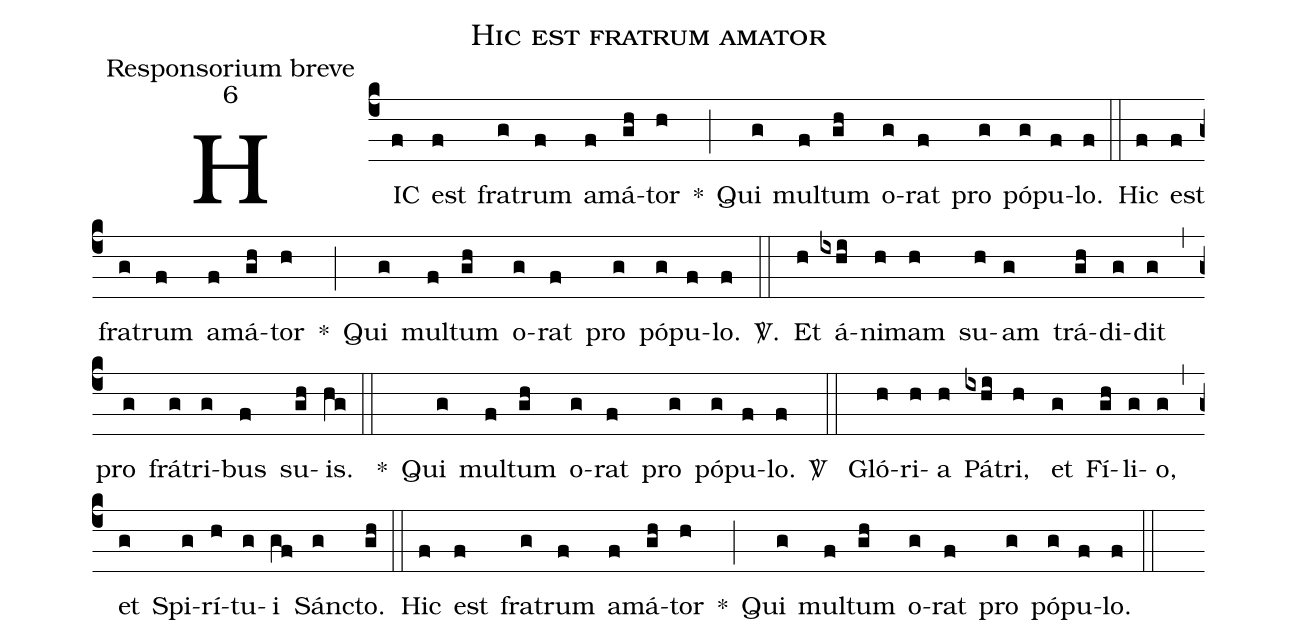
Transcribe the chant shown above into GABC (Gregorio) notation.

name:Hic est fratrum amator;
office-part:Responsorium breve;
mode:6;
%%
(c4) HIC(f) est(f) fra(g)trum(f) a(f)má(gh)tor(h) *(;) Qui(g) mul(f)tum(gh) o(g)rat(f) pro(g) pó(g)pu(f)lo.(f) (::)
Hic(f) est(f) fra(g)trum(f) a(f)má(gh)tor(h) *(;) Qui(g) mul(f)tum(gh) o(g)rat(f) pro(g) pó(g)pu(f)lo.(f)
<sp>V/</sp>.(::) Et(h) á(ixhi)ni(h)mam(h) su(h)am(g) trá(gh)di(g)dit(g) (,) pro(g) frá(g)tri(g)bus(f) su(gh)is.(hg) (::)
*() Qui(g) mul(f)tum(gh) o(g)rat(f) pro(g) pó(g)pu(f)lo.(f)
 <sp>V/</sp> (::) Gló(h)ri(h)a(h) Pá(ixhi)tri, (h) et(g) Fí(gh)li(g)o,(g) (,) et(g) Spi(g)rí(h)tu(g)i(gf) Sánc(g)to.(gh) (::)
Hic(f) est(f) fra(g)trum(f) a(f)má(gh)tor(h) *(;) Qui(g) mul(f)tum(gh) o(g)rat(f) pro(g) pó(g)pu(f)lo.(f) (::)
